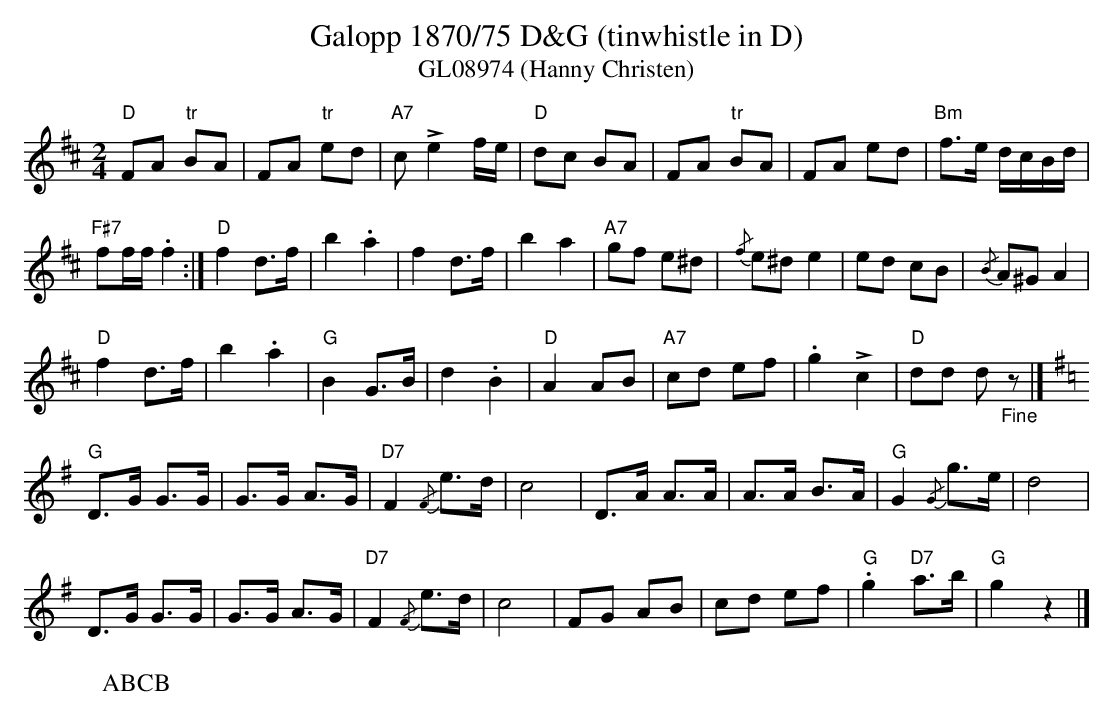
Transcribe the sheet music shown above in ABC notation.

X:1
T:Galopp 1870/75 D&G (tinwhistle in D)
T:GL08974 (Hanny Christen)
M:2/4
L:1/8
K:D%%MIDI gchordon
"D"FA "tr"BA | FA "tr"ed | "A7"c!>!e2f/2e/2 | "D"dc BA | FA "tr"BA | FA ed | "Bm"f>e d/2c/2B/2d/2 |
"F#7"ff/2f/2 .f2 :| "D"f2d>f | b2.a2 | f2d>f | b2a2 | "A7"gf e^d | {/f}e^de2 | ed cB | {/B}A^G A2 |
"D"f2d>f | b2 .a2 | "G"B2 G>B | d2.B2 | "D"A2AB | "A7"cd ef | .g2!>!c2 | "D"dd d"_Fine"z |] [K:G]
"G"D>G G>G | G>G A>G | "D7"F2 {/F}e>d | c4 | D>A A>A | A>A B>A | "G"G2 {/G}g>e | d4 |
D>G G>G | G>G A>G | "D7"F2 {/F}e>d | c4 | FG AB | cd ef | "G".g2 "D7"a>b | "G"g2z2 |]
W:ABCB
